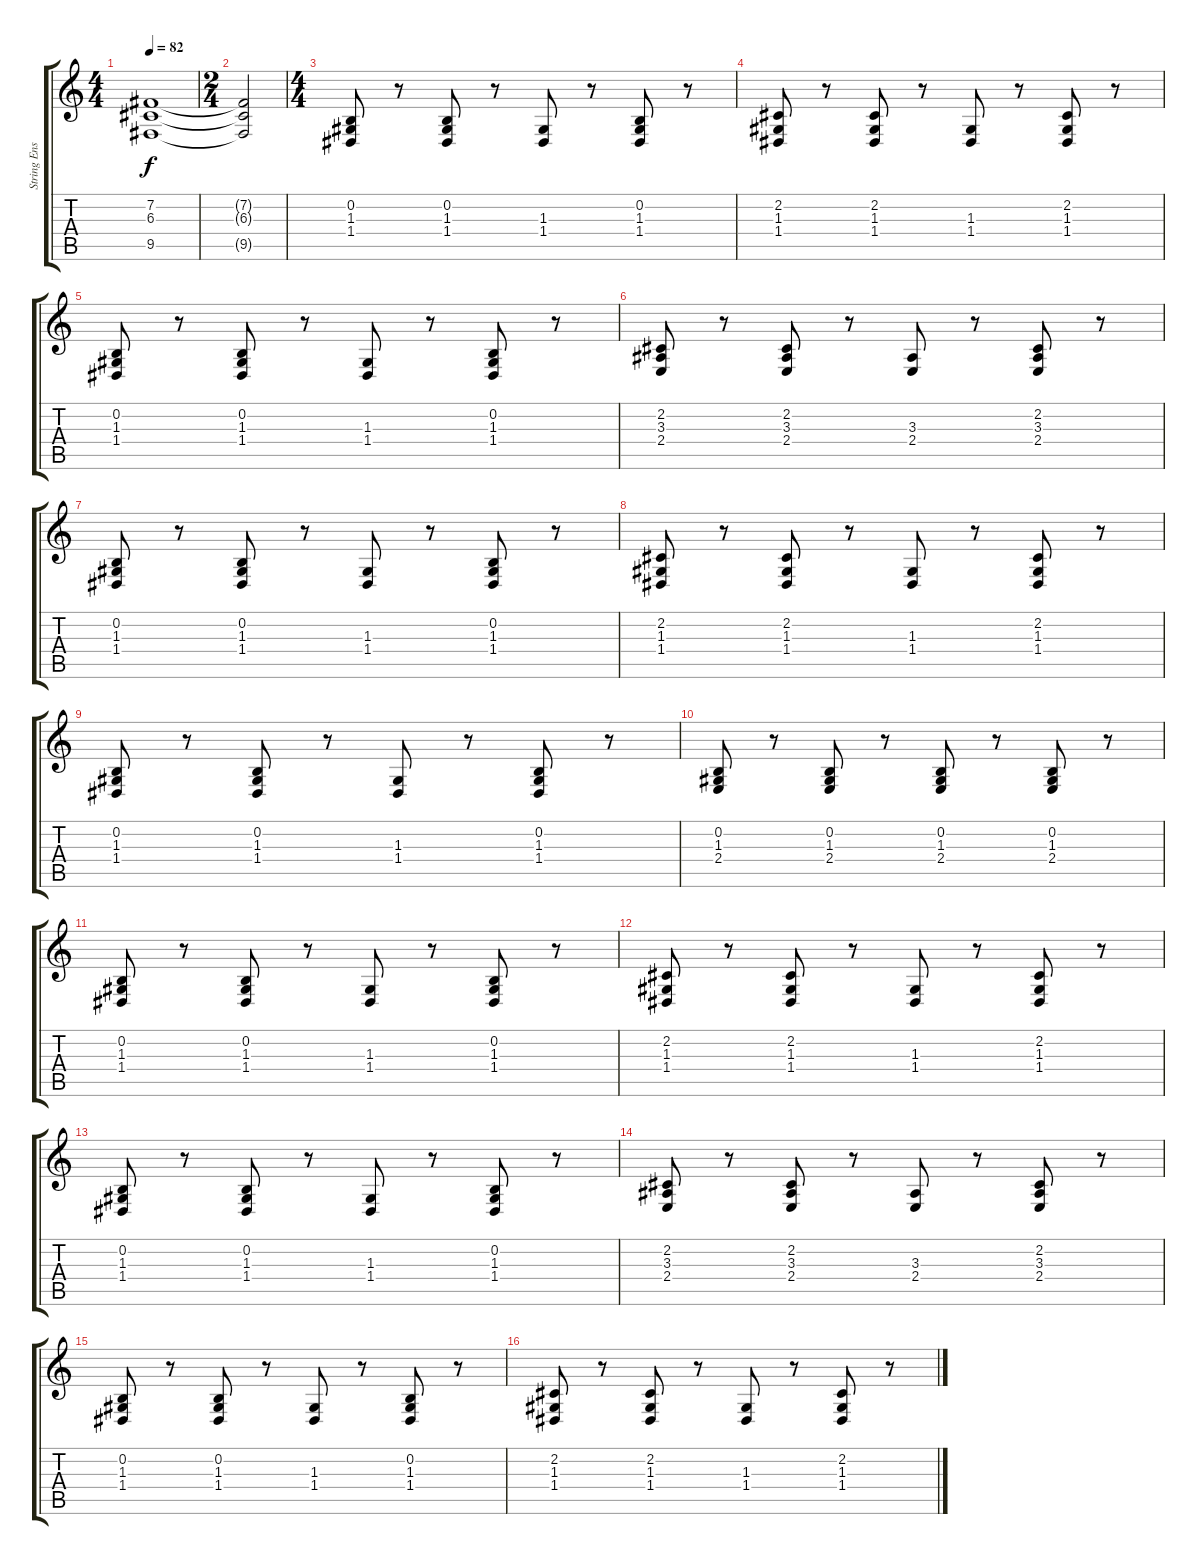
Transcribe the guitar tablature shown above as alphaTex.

\track ("String Ensemble" "String Ens") {instrument stringensemble1}
\staff {score tabs}
\tuning (E4 B3 G3 D3 A2 E2) {hide}
\ts (4 4)
\tempo 82
\clef g2
\ks c
(7.2{t} 6.3{t} 9.5{t}).1{dy f} |
\ts (2 4)
(7.2{t} 6.3{t} 9.5{t}).2 |
\ts (4 4)
(0.2 1.3 1.4).8{volume 6} r.8 (0.2 1.3 1.4).8 r.8 (1.3 1.4).8 r.8 (0.2 1.3 1.4).8 r.8 |
(2.2 1.3 1.4).8 r.8 (2.2 1.3 1.4).8 r.8 (1.3 1.4).8 r.8 (2.2 1.3 1.4).8 r.8 |
(0.2 1.3 1.4).8 r.8 (0.2 1.3 1.4).8 r.8 (1.3 1.4).8 r.8 (0.2 1.3 1.4).8 r.8 |
(2.2 3.3 2.4).8 r.8 (2.2 3.3 2.4).8 r.8 (3.3 2.4).8 r.8 (2.2 3.3 2.4).8 r.8 |
(0.2 1.3 1.4).8 r.8 (0.2 1.3 1.4).8 r.8 (1.3 1.4).8 r.8 (0.2 1.3 1.4).8 r.8 |
(2.2 1.3 1.4).8 r.8 (2.2 1.3 1.4).8 r.8 (1.3 1.4).8 r.8 (2.2 1.3 1.4).8 r.8 |
(0.2 1.3 1.4).8 r.8 (0.2 1.3 1.4).8 r.8 (1.3 1.4).8 r.8 (0.2 1.3 1.4).8 r.8 |
(0.2 1.3 2.4).8 r.8 (0.2 1.3 2.4).8 r.8 (0.2 1.3 2.4).8 r.8 (0.2 1.3 2.4).8 r.8 |
(0.2 1.3 1.4).8{volume 6} r.8 (0.2 1.3 1.4).8 r.8 (1.3 1.4).8 r.8 (0.2 1.3 1.4).8 r.8 |
(2.2 1.3 1.4).8 r.8 (2.2 1.3 1.4).8 r.8 (1.3 1.4).8 r.8 (2.2 1.3 1.4).8 r.8 |
(0.2 1.3 1.4).8 r.8 (0.2 1.3 1.4).8 r.8 (1.3 1.4).8 r.8 (0.2 1.3 1.4).8 r.8 |
(2.2 3.3 2.4).8 r.8 (2.2 3.3 2.4).8 r.8 (3.3 2.4).8 r.8 (2.2 3.3 2.4).8 r.8 |
(0.2 1.3 1.4).8 r.8 (0.2 1.3 1.4).8 r.8 (1.3 1.4).8 r.8 (0.2 1.3 1.4).8 r.8 |
(2.2 1.3 1.4).8 r.8 (2.2 1.3 1.4).8 r.8 (1.3 1.4).8 r.8 (2.2 1.3 1.4).8 r.8
